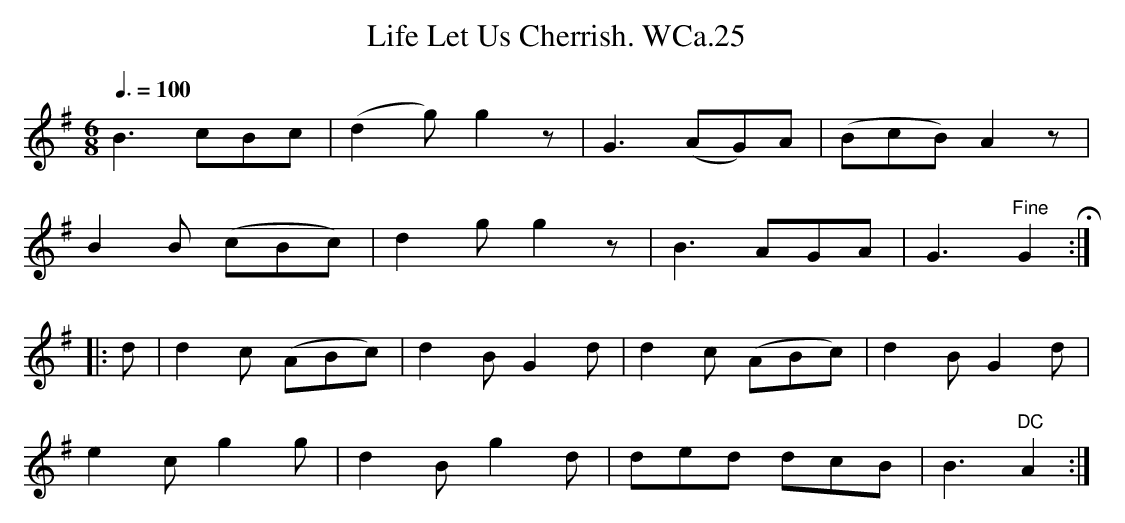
X:1
T:Life Let Us Cherrish. WCa.25
M:6/8
L:1/8
Q:3/8=100
K:G
B3cBc|(d2g)g2z|G3(AG)A|(BcB)A2z|
B2B (cBc)|d2gg2z|B3AGA|G3"^Fine"G2H:|
|:d|d2c (ABc)|d2BG2d|d2c (ABc)|d2BG2d|
e2cg2g|d2Bg2d|ded dcB|B3"^DC"A2:|
